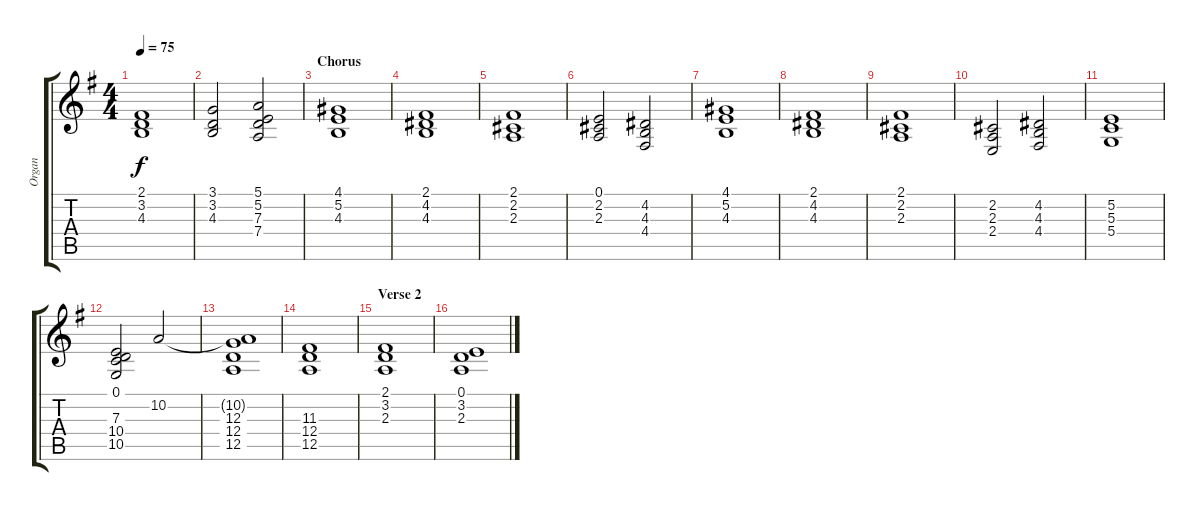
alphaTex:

\track ("Organ" "Organ") {instrument rockorgan}
\staff {score tabs}
\tuning (E4 B3 G3 D3 A2 E2) {hide}
\ts (4 4)
\tempo 75
\clef g2
\ks g
(2.1 3.2 4.3).1{dy f} |
(3.1 3.2 4.3).2 (5.1 5.2 7.3 7.4).2 |
\section ("" "Chorus")
(4.1 5.2 4.3).1 |
(2.1 4.2 4.3).1 |
(2.1 2.2 2.3).1 |
(0.1 2.2 2.3).2 (4.2 4.3 4.4).2 |
(4.1 5.2 4.3).1 |
(2.1 4.2 4.3).1 |
(2.1 2.2 2.3).1 |
(2.2 2.3 2.4).2 (4.2 4.3 4.4).2 |
(5.2 5.3 5.4).1 |
(0.1 7.3 10.4 10.5).2 10.2.2 |
(10.2{t} 12.3 12.4 12.5).1 |
(11.3 12.4 12.5).1 |
\section ("" "Verse 2")
(2.1 3.2 2.3).1 |
(0.1 3.2 2.3).1
